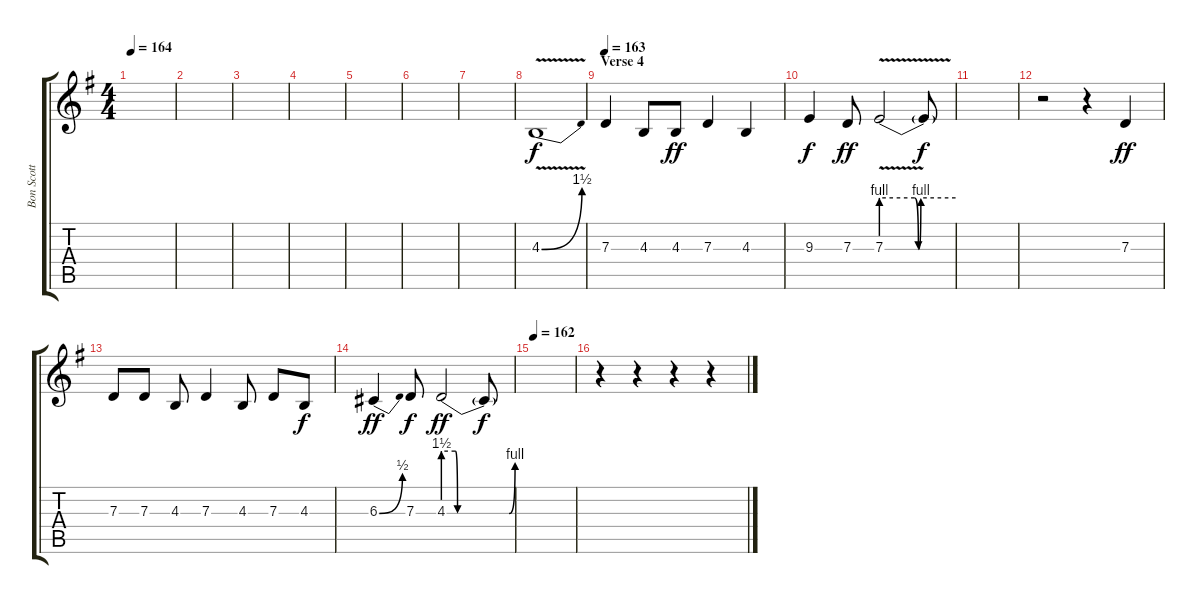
\track ("Bon Scott" "Bon Scott") {instrument lead2sawtooth}
\staff {score tabs}
\tuning (E4 B3 G3 D3 A2 E2) {hide}
\ts (4 4)
\tempo 164
\clef g2
\ks eminor
|
|
|
|
|
|
|
4.3{be (bend 0 0 60 6) v}.1 |
\section ("" "Verse 4")
\tempo 163
\ks g
7.3.4{dy f} 4.3.8 4.3.8{dy ff} 7.3.4 4.3.4 |
9.3.4{dy f} 7.3.8{dy ff} 7.3{be (custom 0 4 27 4 30 0 32 4 60 4) v}.2 7.3{t}.8{dy f} |
|
r.2 r.4 7.3.4{dy ff} |
7.3.8 7.3.8 4.3.8 7.3.4 4.3.8 7.3.8 4.3.8{dy f} |
6.3{be (bend 0 0 60 2)}.4{dy ff} 7.3.8{dy f} 4.3{be (custom 0 6 10 6 12 0 55 0 60 4)}.2{dy ff} 4.3{t}.8{dy f} |
\tempo 162
|
r.4 r.4 r.4 r.4
